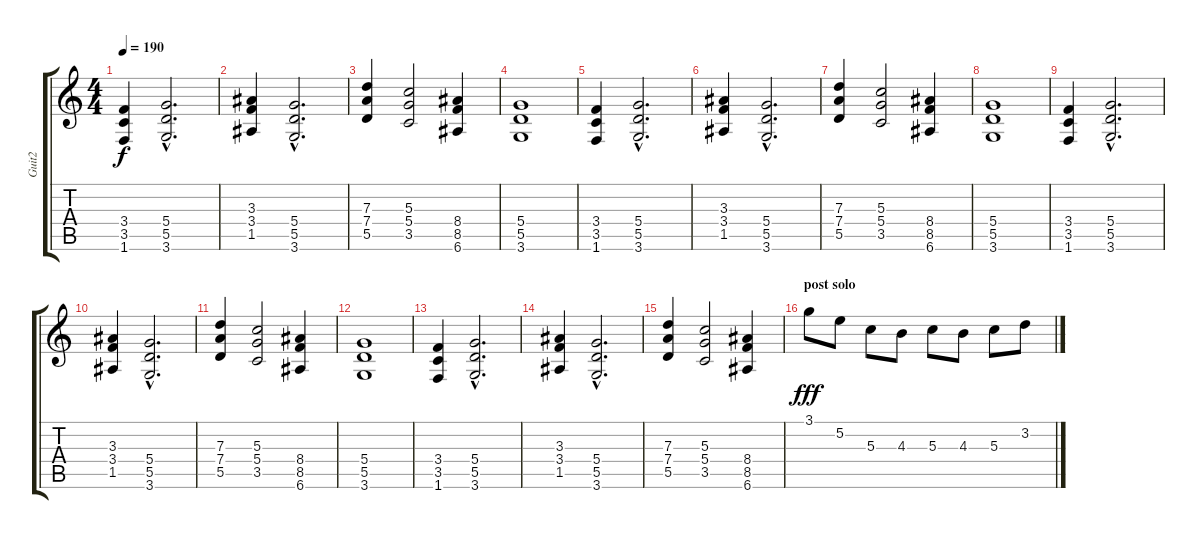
\track ("Guit2" "Guit2") {instrument overdrivenguitar}
\staff {score tabs}
\tuning (E4 B3 G3 D3 A2 E2) {hide}
\ts (4 4)
\tempo 190
\clef g2
\ks c
(3.4 3.5 1.6).4{dy f} (5.4{hac} 5.5{hac} 3.6{hac}).2{d} |
(3.3 3.4 1.5).4 (5.4{hac} 5.5{hac} 3.6{hac}).2{d} |
(7.3 7.4 5.5).4 (5.3 5.4 3.5).2 (8.4 8.5 6.6).4 |
(5.4 5.5 3.6).1 |
(3.4 3.5 1.6).4 (5.4{hac} 5.5{hac} 3.6{hac}).2{d} |
(3.3 3.4 1.5).4 (5.4{hac} 5.5{hac} 3.6{hac}).2{d} |
(7.3 7.4 5.5).4 (5.3 5.4 3.5).2 (8.4 8.5 6.6).4 |
(5.4 5.5 3.6).1 |
(3.4 3.5 1.6).4 (5.4{hac} 5.5{hac} 3.6{hac}).2{d} |
(3.3 3.4 1.5).4 (5.4{hac} 5.5{hac} 3.6{hac}).2{d} |
(7.3 7.4 5.5).4 (5.3 5.4 3.5).2 (8.4 8.5 6.6).4 |
(5.4 5.5 3.6).1 |
(3.4 3.5 1.6).4 (5.4{hac} 5.5{hac} 3.6{hac}).2{d} |
(3.3 3.4 1.5).4 (5.4{hac} 5.5{hac} 3.6{hac}).2{d} |
(7.3 7.4 5.5).4 (5.3 5.4 3.5).2 (8.4 8.5 6.6).4 |
\section ("" "post solo")
3.1.8{dy fff} 5.2.8 5.3.8 4.3.8 5.3.8 4.3.8 5.3.8 3.2.8
